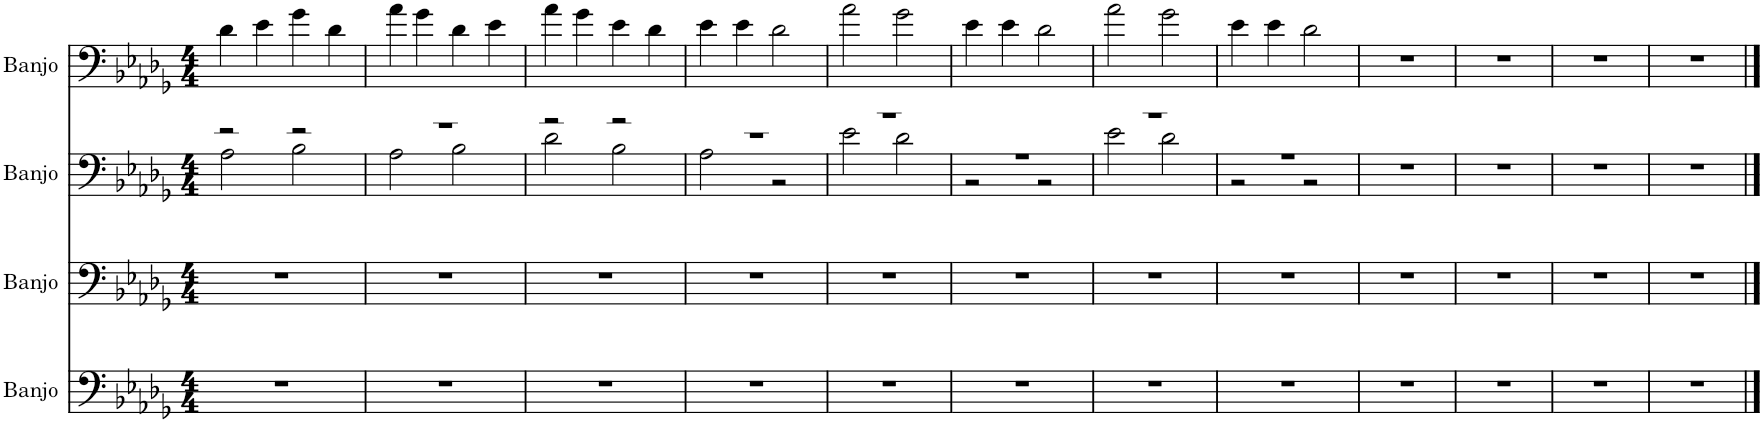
**kern	**kern	**kern	**kern
*part4	*part3	*part2	*part1
*staff4	*staff3	*staff2	*staff1
*I"Banjo	*I"Banjo	*I"Banjo	*I"Banjo
*I'Bj.	*I'Bj.	*I'Bj.	*I'Bj.
*clefF4	*clefF4	*clefF4	*clefF4
*Trd7c12	*Trd7c12	*Trd7c12	*Trd7c12
*k[b-e-a-d-g-]	*k[b-e-a-d-g-]	*k[b-e-a-d-g-]	*k[b-e-a-d-g-]
*M4/4	*M4/4	*M4/4	*M4/4
=1	=1	=1	=1
*	*	*^	*
1r	1r	2r	2A-\	4d-\
.	.	.	.	4e-\
.	.	2r	2B-\	4g-\
.	.	.	.	4d-\
=2	=2	=2	=2	=2
1r	1r	1r	2A-\	4a-\
.	.	.	.	4g-\
.	.	.	2B-\	4d-\
.	.	.	.	4e-\
=3	=3	=3	=3	=3
1r	1r	2r	2d-\	4a-\
.	.	.	.	4g-\
.	.	2r	2B-\	4e-\
.	.	.	.	4d-\
=4	=4	=4	=4	=4
1r	1r	1r	2A-\	4e-\
.	.	.	.	4e-\
.	.	.	2r	2d-\
=5	=5	=5	=5	=5
1r	1r	1r	2e-\	2a-\
.	.	.	2d-\	2g-\
=6	=6	=6	=6	=6
1r	1r	1r	2r	4e-\
.	.	.	.	4e-\
.	.	.	2r	2d-\
=7	=7	=7	=7	=7
1r	1r	1r	2e-\	2a-\
.	.	.	2d-\	2g-\
=8	=8	=8	=8	=8
1r	1r	1r	2r	4e-\
.	.	.	.	4e-\
.	.	.	2r	2d-\
*	*	*v	*v	*
=9	=9	=9	=9
1r	1r	1r	1r
=10	=10	=10	=10
1r	1r	1r	1r
=11	=11	=11	=11
1r	1r	1r	1r
=12	=12	=12	=12
1r	1r	1r	1r
==	==	==	==
*-	*-	*-	*-
